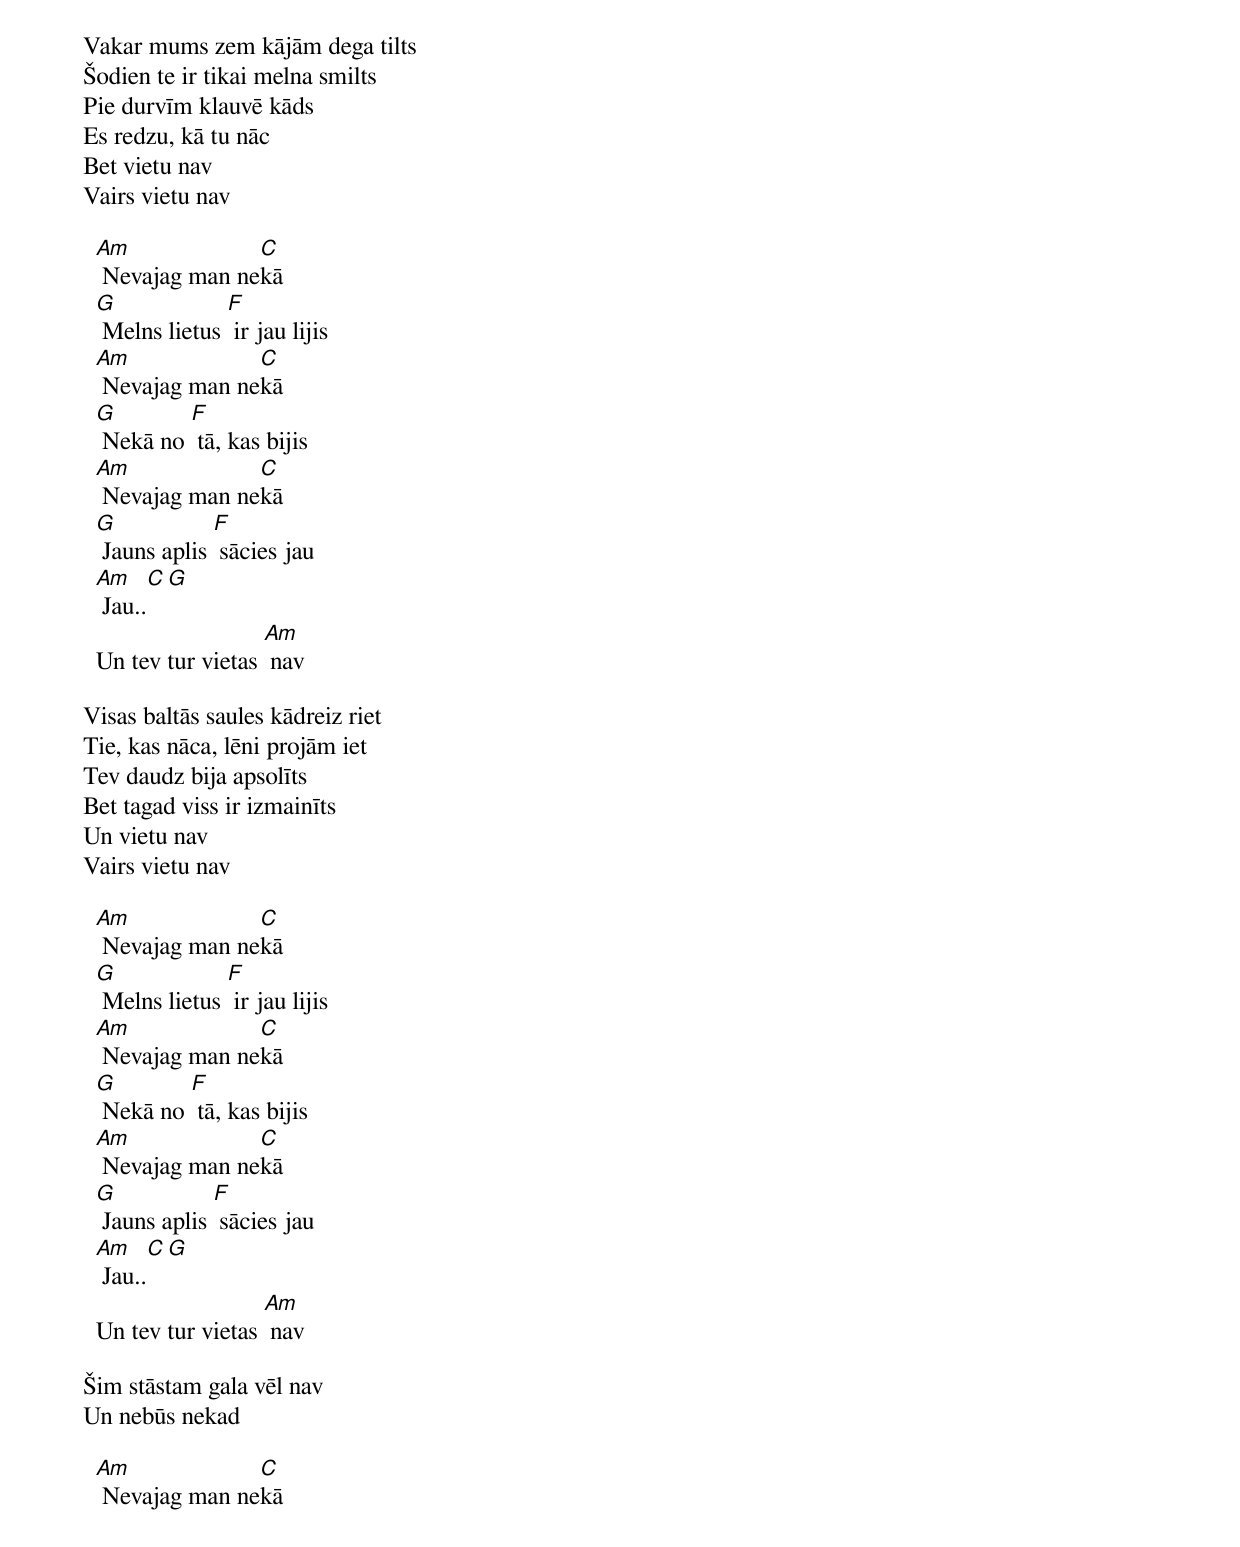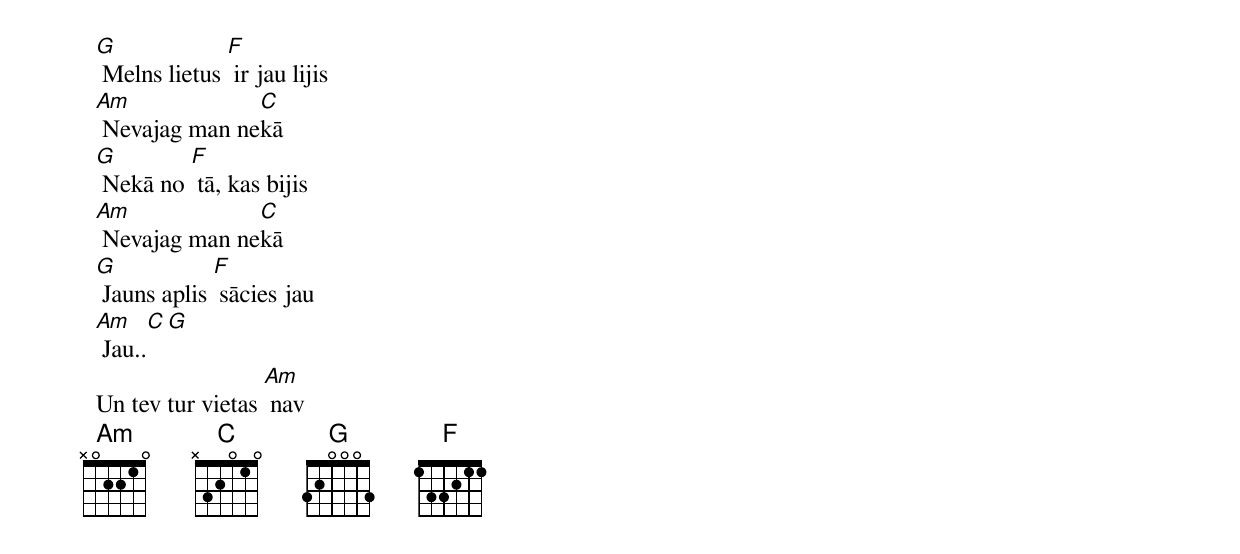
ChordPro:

Vakar mums zem kājām dega tilts
Šodien te ir tikai melna smilts
Pie durvīm klauvē kāds
Es redzu, kā tu nāc
Bet vietu nav
Vairs vietu nav

  [Am] Nevajag man ne[C]kā
  [G] Melns lietus [F] ir jau lijis
  [Am] Nevajag man ne[C]kā
  [G] Nekā no [F] tā, kas bijis
  [Am] Nevajag man ne[C]kā
  [G] Jauns aplis [F] sācies jau
  [Am] Jau..[C][G]
  Un tev tur vietas [Am] nav

Visas baltās saules kādreiz riet
Tie, kas nāca, lēni projām iet
Tev daudz bija apsolīts
Bet tagad viss ir izmainīts
Un vietu nav
Vairs vietu nav

  [Am] Nevajag man ne[C]kā
  [G] Melns lietus [F] ir jau lijis
  [Am] Nevajag man ne[C]kā
  [G] Nekā no [F] tā, kas bijis
  [Am] Nevajag man ne[C]kā
  [G] Jauns aplis [F] sācies jau
  [Am] Jau..[C][G]
  Un tev tur vietas [Am] nav

Šim stāstam gala vēl nav
Un nebūs nekad

  [Am] Nevajag man ne[C]kā
  [G] Melns lietus [F] ir jau lijis
  [Am] Nevajag man ne[C]kā
  [G] Nekā no [F] tā, kas bijis
  [Am] Nevajag man ne[C]kā
  [G] Jauns aplis [F] sācies jau
  [Am] Jau..[C][G]
  Un tev tur vietas [Am] nav
